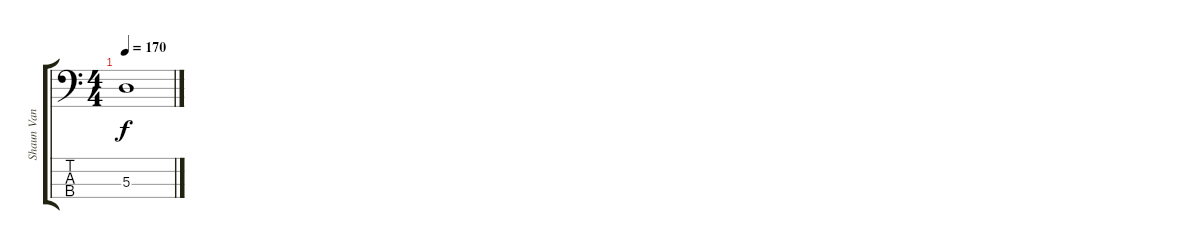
\track ("Shaun Van Loggem" "Shaun Van ") {instrument electricbasspick}
\staff {score tabs}
\tuning (G2 D2 A1 E1) {hide}
\ts (4 4)
\tempo 170
\clef f4
\ks c
5.3.1{dy f}
